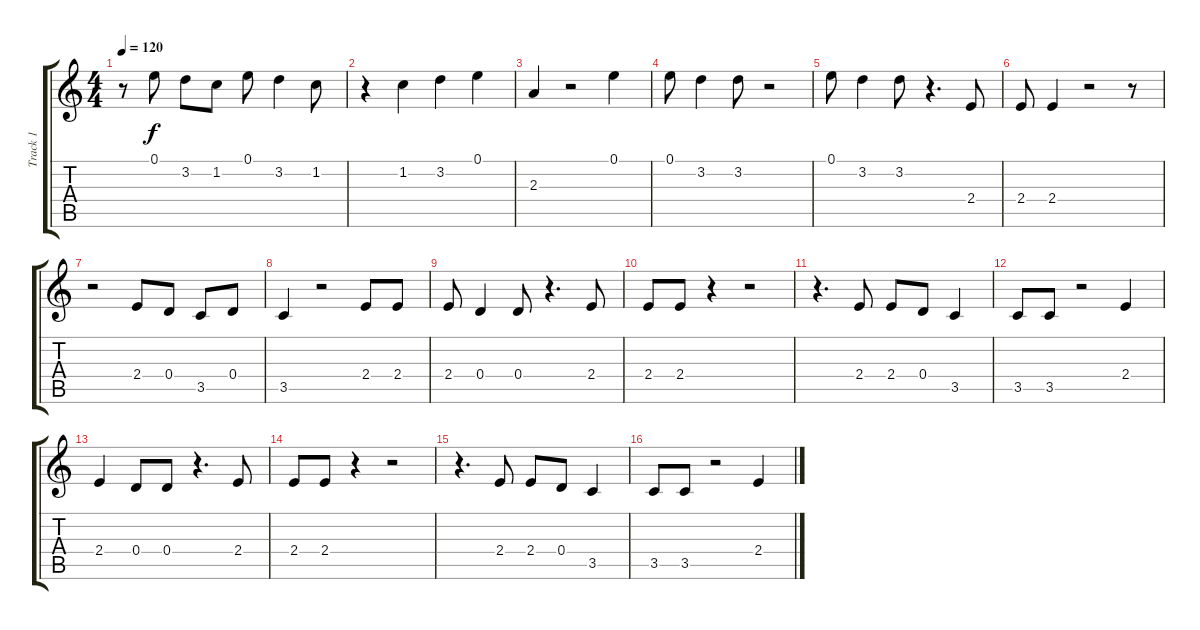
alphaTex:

\track ("Track 1" "Track 1") {instrument distortionguitar}
\staff {score tabs}
\tuning (E4 B3 G3 D3 A2 E2) {hide}
\ts (4 4)
\tempo 120
\clef g2
\ks c
r.8{dy f instrument distortionguitar} 0.1.8 3.2.8 1.2.8 0.1.8 3.2.4 1.2.8 |
r.4 1.2.4 3.2.4 0.1.4 |
2.3.4 r.2 0.1.4 |
0.1.8 3.2.4 3.2.8 r.2 |
0.1.8 3.2.4 3.2.8 r.4{d} 2.4.8 |
2.4.8 2.4.4 r.2 r.8 |
r.2 2.4.8 0.4.8 3.5.8 0.4.8 |
3.5.4 r.2 2.4.8 2.4.8 |
2.4.8 0.4.4 0.4.8 r.4{d} 2.4.8 |
2.4.8 2.4.8 r.4 r.2 |
r.4{d} 2.4.8 2.4.8 0.4.8 3.5.4 |
3.5.8 3.5.8 r.2 2.4.4 |
2.4.4 0.4.8 0.4.8 r.4{d} 2.4.8 |
2.4.8 2.4.8 r.4 r.2 |
r.4{d} 2.4.8 2.4.8 0.4.8 3.5.4 |
3.5.8 3.5.8 r.2 2.4.4
